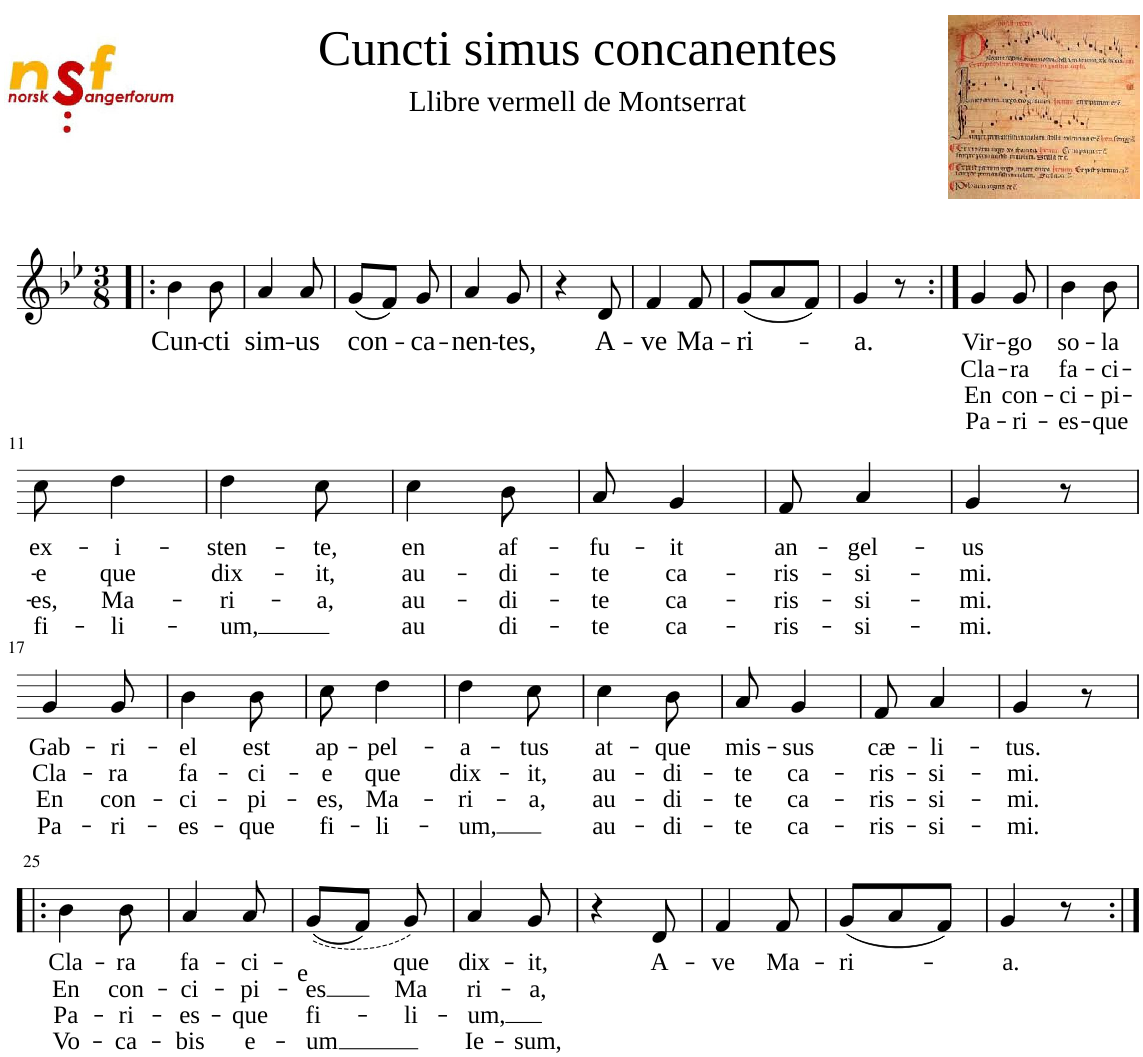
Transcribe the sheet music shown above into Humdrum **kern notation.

**kern	**text	**text	**text	**text
*part1	*part1	*part1	*part1	*part1
*staff1	*staff1	*staff1	*staff1	*staff1
*I"Violin	*	*	*	*
*I'Vln	*	*	*	*
*clefG2	*	*	*	*
*k[b-e-]	*	*	*	*
*M3/8	*	*	*	*
=1!|:	=1!|:	=1!|:	=1!|:	=1!|:
!	!LO:LY:b	!	!	!
4b-\	Cun-	.	.	.
!	!LO:LY:b	!	!	!
8b-\	-cti	.	.	.
=2	=2	=2	=2	=2
!	!LO:LY:b	!	!	!
4a/	sim-	.	.	.
!	!LO:LY:b	!	!	!
8a/	-us	.	.	.
=3	=3	=3	=3	=3
!	!LO:LY:b	!	!	!
(8g/L	con-	.	.	.
8f/J)	.	.	.	.
!	!LO:LY:b	!	!	!
8g/	-ca-	.	.	.
=4	=4	=4	=4	=4
!	!LO:LY:b	!	!	!
4a/	-nen-	.	.	.
!	!LO:LY:b	!	!	!
8g/	-tes,	.	.	.
=5	=5	=5	=5	=5
4r	.	.	.	.
!	!LO:LY:b	!	!	!
8d/	A-	.	.	.
=6	=6	=6	=6	=6
!	!LO:LY:b	!	!	!
4f/	-ve	.	.	.
!	!LO:LY:b	!	!	!
8f/	Ma-	.	.	.
=7	=7	=7	=7	=7
!	!LO:LY:b	!	!	!
(8g/L	-ri-	.	.	.
8a/	.	.	.	.
8f/J)	.	.	.	.
=8	=8	=8	=8	=8
!	!LO:LY:b	!	!	!
4g/	-a.	.	.	.
8r	.	.	.	.
=9:|!	=9:|!	=9:|!	=9:|!	=9:|!
!	!LO:LY:b	!LO:LY:b	!LO:LY:b	!LO:LY:b
4g/	Vir-	Cla-	En	Pa-
!	!LO:LY:b	!LO:LY:b	!LO:LY:b	!LO:LY:b
8g/	-go	-ra	con-	-ri-
=10	=10	=10	=10	=10
!	!LO:LY:b	!LO:LY:b	!LO:LY:b	!LO:LY:b
4b-\	so-	fa-	-ci-	-es-
!	!LO:LY:b	!LO:LY:b	!LO:LY:b	!LO:LY:b
8b-\	-la	-ci-	-pi-	-que
!!LO:LB:g=z
=11	=11	=11	=11	=11
!	!LO:LY:b	!LO:LY:b	!LO:LY:b	!LO:LY:b
8cc\	ex-	-e	-es,	fi-
!	!LO:LY:b	!LO:LY:b	!LO:LY:b	!LO:LY:b
4dd\	-i-	que	Ma-	-li-
=12	=12	=12	=12	=12
!	!LO:LY:b	!LO:LY:b	!LO:LY:b	!LO:LY:b
4dd\	-sten-	dix-	-ri-	-um,
!	!LO:LY:b	!LO:LY:b	!LO:LY:b	!
8cc\	-te,	-it,	-a,	.
=13	=13	=13	=13	=13
!	!LO:LY:b	!LO:LY:b	!LO:LY:b	!LO:LY:b
4cc\	en	au-	au-	au
!	!LO:LY:b	!LO:LY:b	!LO:LY:b	!LO:LY:b
8b-\	af-	-di-	-di-	-di-
=14	=14	=14	=14	=14
!	!LO:LY:b	!LO:LY:b	!LO:LY:b	!LO:LY:b
8a/	-fu-	-te	-te	-te
!	!LO:LY:b	!LO:LY:b	!LO:LY:b	!LO:LY:b
4g/	-it	ca-	ca-	ca-
=15	=15	=15	=15	=15
!	!LO:LY:b	!LO:LY:b	!LO:LY:b	!LO:LY:b
8f/	an-	-ris-	-ris-	-ris-
!	!LO:LY:b	!LO:LY:b	!LO:LY:b	!LO:LY:b
4a/	-gel-	-si-	-si-	-si-
=16	=16	=16	=16	=16
!	!LO:LY:b	!LO:LY:b	!LO:LY:b	!LO:LY:b
4g/	-us	-mi.	-mi.	-mi.
8r	.	.	.	.
!!LO:LB:g=z
=17	=17	=17	=17	=17
!	!LO:LY:b	!LO:LY:b	!LO:LY:b	!LO:LY:b
4g/	Gab-	Cla-	En	Pa-
!	!LO:LY:b	!LO:LY:b	!LO:LY:b	!LO:LY:b
8g/	-ri-	-ra	con-	-ri-
=18	=18	=18	=18	=18
!	!LO:LY:b	!LO:LY:b	!LO:LY:b	!LO:LY:b
4b-\	-el	fa-	-ci-	-es-
!	!LO:LY:b	!LO:LY:b	!LO:LY:b	!LO:LY:b
8b-\	est	-ci-	-pi-	-que
=19	=19	=19	=19	=19
!	!LO:LY:b	!LO:LY:b	!LO:LY:b	!LO:LY:b
8cc\	ap-	-e	-es,	fi-
!	!LO:LY:b	!LO:LY:b	!LO:LY:b	!LO:LY:b
4dd\	-pel-	que	Ma-	-li-
=20	=20	=20	=20	=20
!	!LO:LY:b	!LO:LY:b	!LO:LY:b	!LO:LY:b
4dd\	-a-	dix-	-ri-	-um,
!	!LO:LY:b	!LO:LY:b	!LO:LY:b	!
8cc\	-tus	-it,	-a,	.
=21	=21	=21	=21	=21
!	!LO:LY:b	!LO:LY:b	!LO:LY:b	!LO:LY:b
4cc\	at-	au-	au-	au-
!	!LO:LY:b	!LO:LY:b	!LO:LY:b	!LO:LY:b
8b-\	-que	-di-	-di-	-di-
=22	=22	=22	=22	=22
!	!LO:LY:b	!LO:LY:b	!LO:LY:b	!LO:LY:b
8a/	mis-	-te	-te	-te
!	!LO:LY:b	!LO:LY:b	!LO:LY:b	!LO:LY:b
4g/	-sus	ca-	ca-	ca-
=23	=23	=23	=23	=23
!	!LO:LY:b	!LO:LY:b	!LO:LY:b	!LO:LY:b
8f/	cæ-	-ris-	-ris-	-ris-
!	!LO:LY:b	!LO:LY:b	!LO:LY:b	!LO:LY:b
4a/	-li-	-si-	-si-	-si-
=24	=24	=24	=24	=24
!	!LO:LY:b	!LO:LY:b	!LO:LY:b	!LO:LY:b
4g/	-tus.	-mi.	-mi.	-mi.
8r	.	.	.	.
!!LO:LB:g=z
=25!|:	=25!|:	=25!|:	=25!|:	=25!|:
!	!LO:LY:b	!LO:LY:b	!LO:LY:b	!LO:LY:b
4b-\	Cla-	En	Pa-	Vo-
!	!LO:LY:b	!LO:LY:b	!LO:LY:b	!LO:LY:b
8b-\	-ra	con-	-ri-	-ca-
=26	=26	=26	=26	=26
!	!LO:LY:b	!LO:LY:b	!LO:LY:b	!LO:LY:b
4a/	fa-	-ci-	-es-	-bis
!	!LO:LY:b	!LO:LY:b	!LO:LY:b	!LO:LY:b
8a/	-ci-	-pi-	-que	e-
=27	=27	=27	=27	=27
!	!LO:LY:b	!LO:LY:b	!LO:LY:b	!LO:LY:b
((8g/L	-e	-es	fi-	-um
8f/J)	.	.	.	.
!	!LO:LY:b	!LO:LY:b	!LO:LY:b	!
8g/)	que	Ma	-li-	.
=28	=28	=28	=28	=28
!	!LO:LY:b	!LO:LY:b	!LO:LY:b	!LO:LY:b
4a/	dix-	-ri-	-um,	Ie-
!	!LO:LY:b	!LO:LY:b	!	!LO:LY:b
8g/	-it,	-a,	.	-sum,
=29	=29	=29	=29	=29
4r	.	.	.	.
!	!LO:LY:b	!	!	!
8d/	A-	.	.	.
=30	=30	=30	=30	=30
!	!LO:LY:b	!	!	!
4f/	-ve	.	.	.
!	!LO:LY:b	!	!	!
8f/	Ma-	.	.	.
=31	=31	=31	=31	=31
!	!LO:LY:b	!	!	!
(8g/L	-ri-	.	.	.
8a/	.	.	.	.
8f/J)	.	.	.	.
=32	=32	=32	=32	=32
!	!LO:LY:b	!	!	!
4g/	-a.	.	.	.
8r	.	.	.	.
=:|!	=:|!	=:|!	=:|!	=:|!
*-	*-	*-	*-	*-
